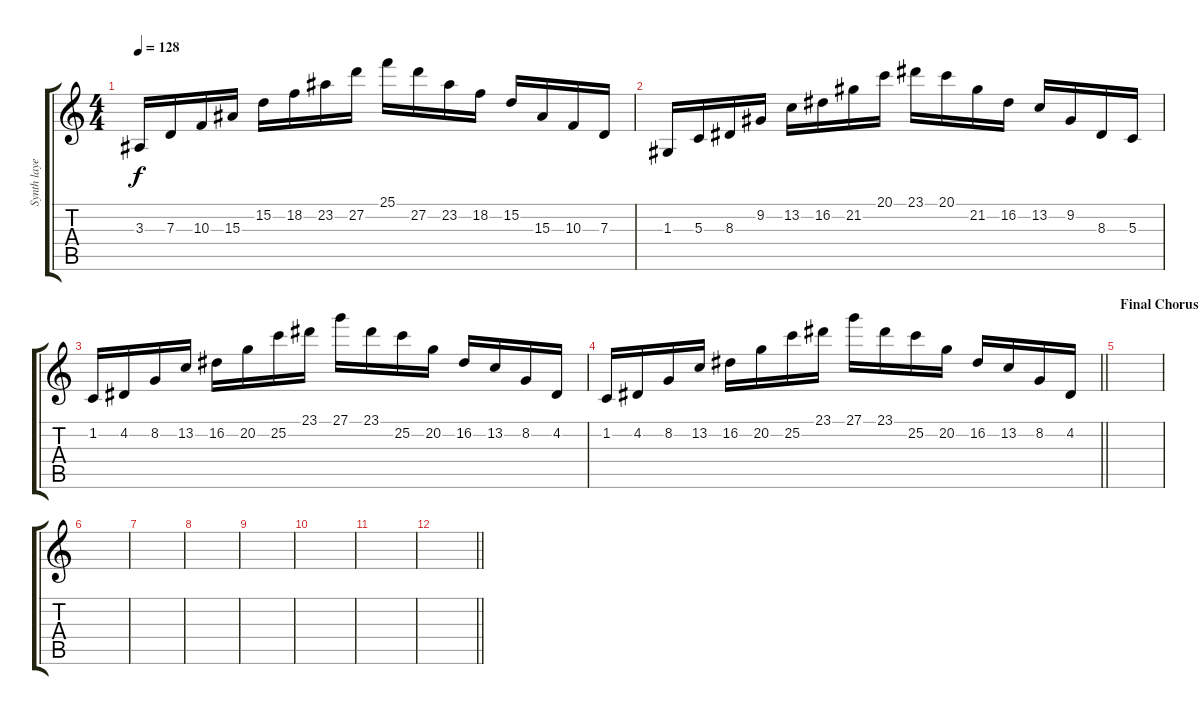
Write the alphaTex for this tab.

\track ("Synth layer 3" "Synth laye") {instrument pad3polysynth}
\staff {score tabs}
\tuning (E4 B3 G3 D3 A2 E2) {hide}
\ts (4 4)
\tempo 128
\clef g2
\ks c
3.3.16{dy f} 7.3.16 10.3.16 15.3.16 15.2.16 18.2.16 23.2.16 27.2.16 25.1.16 27.2.16 23.2.16 18.2.16 15.2.16 15.3.16 10.3.16 7.3.16 |
1.3.16 5.3.16 8.3.16 9.2.16 13.2.16 16.2.16 21.2.16 20.1.16 23.1.16 20.1.16 21.2.16 16.2.16 13.2.16 9.2.16 8.3.16 5.3.16 |
1.2.16 4.2.16 8.2.16 13.2.16 16.2.16 20.2.16 25.2.16 23.1.16 27.1.16 23.1.16 25.2.16 20.2.16 16.2.16 13.2.16 8.2.16 4.2.16 |
\barLineRight lightlight
1.2.16 4.2.16 8.2.16 13.2.16 16.2.16 20.2.16 25.2.16 23.1.16 27.1.16 23.1.16 25.2.16 20.2.16 16.2.16 13.2.16 8.2.16 4.2.16 |
\section ("" "Final Chorus")
|
|
|
|
|
|
|
\barLineRight lightlight
